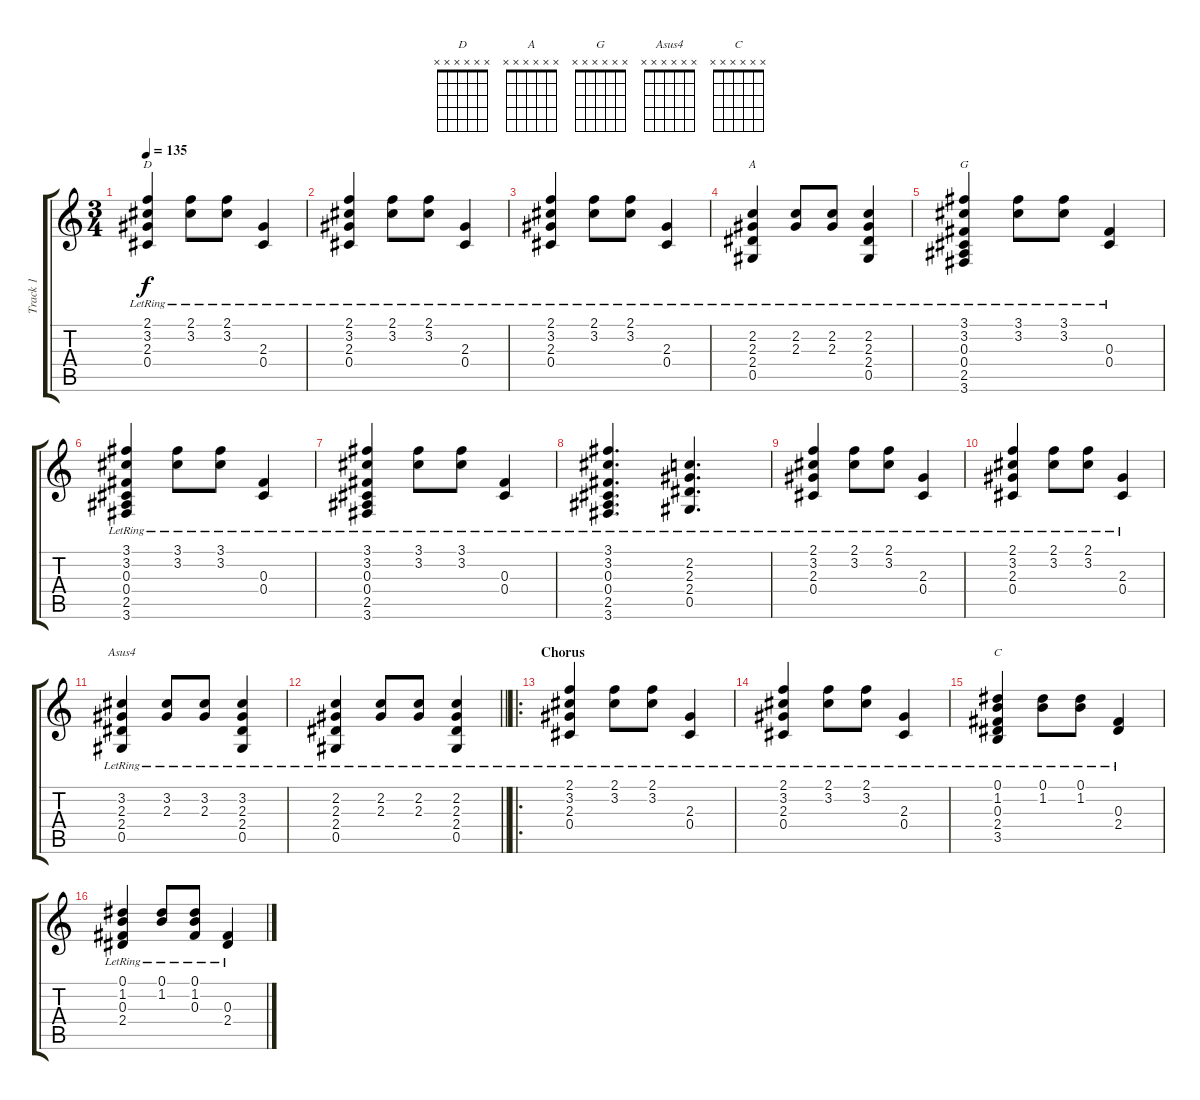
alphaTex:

\track ("Track 1" "Track 1") {instrument acousticguitarsteel}
\staff {score tabs}
\tuning (Eb4 Bb3 Gb3 Db3 Ab2 Eb2) {hide}
\chord ("D" x x x x x x)
\chord ("A" x x x x x x)
\chord ("G" x x x x x x)
\chord ("Asus4" x x x x x x)
\chord ("C" x x x x x x)
\ts (3 4)
\tempo 135
\clef g2
\ks c
(2.1{lr} 3.2{lr} 2.3{lr} 0.4{lr}).4{ch "D" dy f} (2.1{lr} 3.2{lr}).8 (2.1{lr} 3.2{lr}).8 (2.3{lr} 0.4{lr}).4 |
(2.1{lr} 3.2{lr} 2.3{lr} 0.4{lr}).4 (2.1{lr} 3.2{lr}).8 (2.1{lr} 3.2{lr}).8 (2.3{lr} 0.4{lr}).4 |
(2.1{lr} 3.2{lr} 2.3{lr} 0.4{lr}).4 (2.1{lr} 3.2{lr}).8 (2.1{lr} 3.2{lr}).8 (2.3{lr} 0.4{lr}).4 |
(2.2{lr} 2.3{lr} 2.4{lr} 0.5).4{ch "A"} (2.2{lr} 2.3).8 (2.2{lr} 2.3).8 (2.2 2.3{lr} 2.4 0.5).4 |
(3.1{lr} 3.2{lr} 0.3{lr} 0.4{lr} 2.5 3.6).4{ch "G"} (3.1{lr} 3.2{lr}).8 (3.1{lr} 3.2{lr}).8 (0.3{lr} 0.4{lr}).4 |
(3.1{lr} 3.2{lr} 0.3{lr} 0.4{lr} 2.5 3.6).4 (3.1{lr} 3.2{lr}).8 (3.1{lr} 3.2{lr}).8 (0.3{lr} 0.4{lr}).4 |
(3.1{lr} 3.2{lr} 0.3{lr} 0.4{lr} 2.5 3.6).4 (3.1{lr} 3.2{lr}).8 (3.1{lr} 3.2{lr}).8 (0.3{lr} 0.4{lr}).4 |
(3.1{lr} 3.2{lr} 0.3{lr} 0.4{lr} 2.5{lr} 3.6{lr}).4{d} (2.2{lr} 2.3{lr} 2.4{lr} 0.5{lr}).4{d} |
(2.1{lr} 3.2{lr} 2.3{lr} 0.4{lr}).4 (2.1{lr} 3.2{lr}).8 (2.1{lr} 3.2{lr}).8 (2.3{lr} 0.4{lr}).4 |
(2.1{lr} 3.2{lr} 2.3{lr} 0.4{lr}).4 (2.1{lr} 3.2{lr}).8 (2.1{lr} 3.2{lr}).8 (2.3{lr} 0.4{lr}).4 |
(3.2{lr} 2.3{lr} 2.4{lr} 0.5).4{ch "Asus4"} (3.2{lr} 2.3).8 (3.2{lr} 2.3).8 (3.2 2.3{lr} 2.4 0.5).4 |
\barLineRight lightlight
(2.2{lr} 2.3{lr} 2.4{lr} 0.5).4 (2.2{lr} 2.3).8 (2.2{lr} 2.3).8 (2.2 2.3{lr} 2.4 0.5).4 |
\ro
\section ("" "Chorus")
(2.1{lr} 3.2{lr} 2.3{lr} 0.4{lr}).4 (2.1{lr} 3.2{lr}).8 (2.1{lr} 3.2{lr}).8 (2.3{lr} 0.4{lr}).4 |
(2.1{lr} 3.2{lr} 2.3{lr} 0.4{lr}).4 (2.1{lr} 3.2{lr}).8 (2.1{lr} 3.2{lr}).8 (2.3{lr} 0.4{lr}).4 |
(0.1{lr} 1.2{lr} 0.3{lr} 2.4{lr} 3.5).4{ch "C"} (0.1{lr} 1.2{lr}).8 (0.1{lr} 1.2{lr}).8 (0.3{lr} 2.4{lr}).4 |
(0.1{lr} 1.2{lr} 0.3{lr} 2.4{lr}).4 (0.1{lr} 1.2{lr}).8 (0.1{lr} 1.2{lr} 0.3).8 (0.3{lr} 2.4{lr}).4
